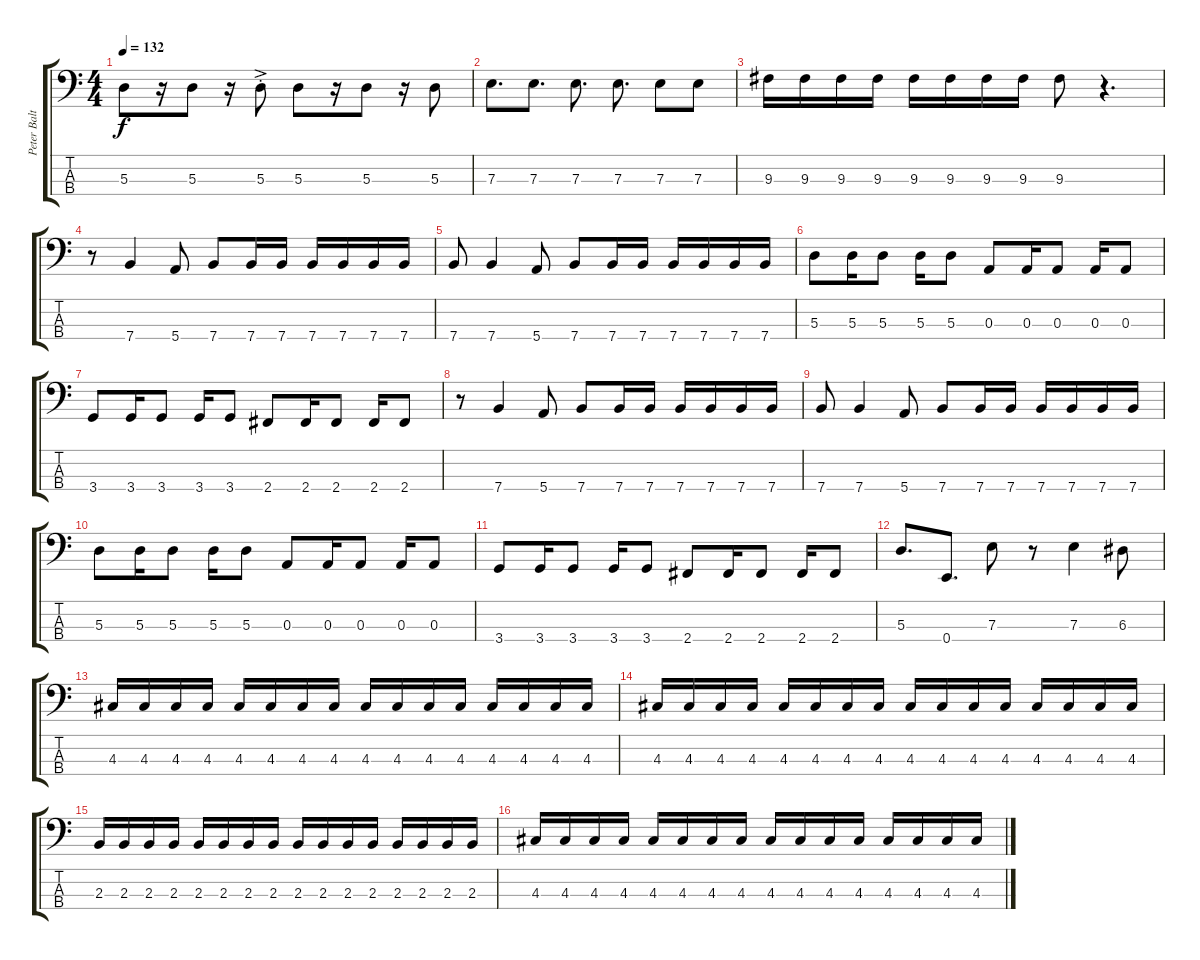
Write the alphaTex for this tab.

\track ("Peter Baltes " "Peter Balt") {instrument electricbassfinger}
\staff {score tabs}
\tuning (G2 D2 A1 E1) {hide}
\ts (4 4)
\tempo 132
\clef f4
\ks c
5.3.8{dy f} r.16 5.3.8 r.16 5.3{ac st}.8 5.3.8 r.16 5.3.8 r.16 5.3.8 |
7.3.8{d} 7.3.8{d} 7.3.8{d} 7.3.8{d} 7.3.8 7.3.8 |
9.3.16 9.3.16 9.3.16 9.3.16 9.3.16 9.3.16 9.3.16 9.3.16 9.3.8 r.4{d} |
r.8 7.4.4 5.4.8 7.4.8 7.4.16 7.4.16 7.4.16 7.4.16 7.4.16 7.4.16 |
7.4.8 7.4.4 5.4.8 7.4.8 7.4.16 7.4.16 7.4.16 7.4.16 7.4.16 7.4.16 |
5.3.8 5.3.16 5.3.8 5.3.16 5.3.8 0.3.8 0.3.16 0.3.8 0.3.16 0.3.8 |
3.4.8 3.4.16 3.4.8 3.4.16 3.4.8 2.4.8 2.4.16 2.4.8 2.4.16 2.4.8 |
r.8 7.4.4 5.4.8 7.4.8 7.4.16 7.4.16 7.4.16 7.4.16 7.4.16 7.4.16 |
7.4.8 7.4.4 5.4.8 7.4.8 7.4.16 7.4.16 7.4.16 7.4.16 7.4.16 7.4.16 |
5.3.8 5.3.16 5.3.8 5.3.16 5.3.8 0.3.8 0.3.16 0.3.8 0.3.16 0.3.8 |
3.4.8 3.4.16 3.4.8 3.4.16 3.4.8 2.4.8 2.4.16 2.4.8 2.4.16 2.4.8 |
5.3.8{d} 0.4.8{d} 7.3.8 r.8 7.3.4 6.3.8 |
4.3.16 4.3.16 4.3.16 4.3.16 4.3.16 4.3.16 4.3.16 4.3.16 4.3.16 4.3.16 4.3.16 4.3.16 4.3.16 4.3.16 4.3.16 4.3.16 |
4.3.16 4.3.16 4.3.16 4.3.16 4.3.16 4.3.16 4.3.16 4.3.16 4.3.16 4.3.16 4.3.16 4.3.16 4.3.16 4.3.16 4.3.16 4.3.16 |
2.3.16 2.3.16 2.3.16 2.3.16 2.3.16 2.3.16 2.3.16 2.3.16 2.3.16 2.3.16 2.3.16 2.3.16 2.3.16 2.3.16 2.3.16 2.3.16 |
4.3.16 4.3.16 4.3.16 4.3.16 4.3.16 4.3.16 4.3.16 4.3.16 4.3.16 4.3.16 4.3.16 4.3.16 4.3.16 4.3.16 4.3.16 4.3.16
